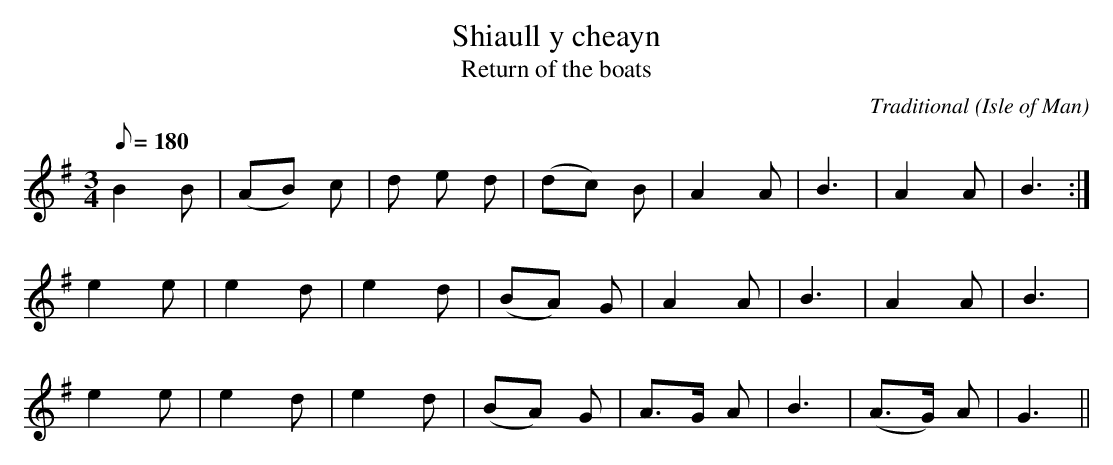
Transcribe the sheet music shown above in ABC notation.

X:1
T:Shiaull y cheayn
T:Return of the boats
C:Traditional
O:Isle of Man
M:3/4
Q:180
K:G
B2 B|(AB) c|d e d|(dc) B|A2 A|B3|A2 A|B3:|
e2 e|e2 d|e2 d|(BA) G|A2 A|B3|A2 A|B3|
e2 e|e2 d|e2 d|(BA) G|A>G A|B3|(A>G) A|G3||
